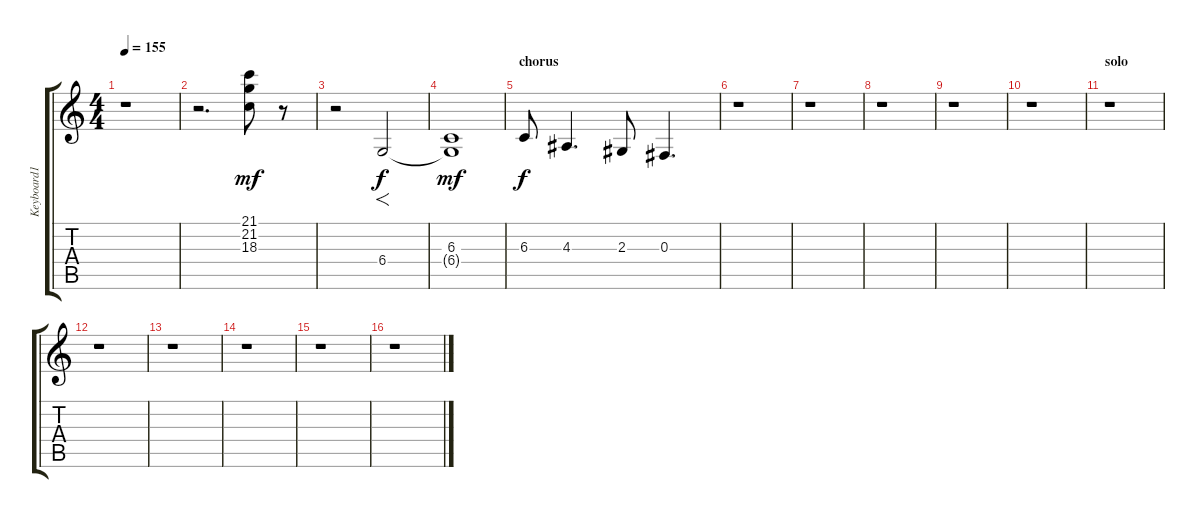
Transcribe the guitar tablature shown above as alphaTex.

\track ("Keyboard1" "Keyboard1") {instrument stringensemble1}
\staff {score tabs}
\tuning (Eb4 Bb3 Gb3 Db3 Ab2 Eb2) {hide}
\ts (4 4)
\tempo 155
\clef g2
\ks c
r.1{dy f} |
r.2{d} (21.1 21.2 18.3).8{dy mf} r.8 |
r.2 6.4.2{f dy f} |
(6.3 6.4{t}).1{dy mf} |
\section ("" "chorus")
6.3.8{dy f} 4.3.4{d} 2.3.8 0.3.4{d} |
r.1 |
r.1 |
r.1 |
r.1 |
r.1 |
\section ("" "solo")
r.1 |
r.1 |
r.1 |
\section ("" "")
r.1 |
r.1 |
r.1
